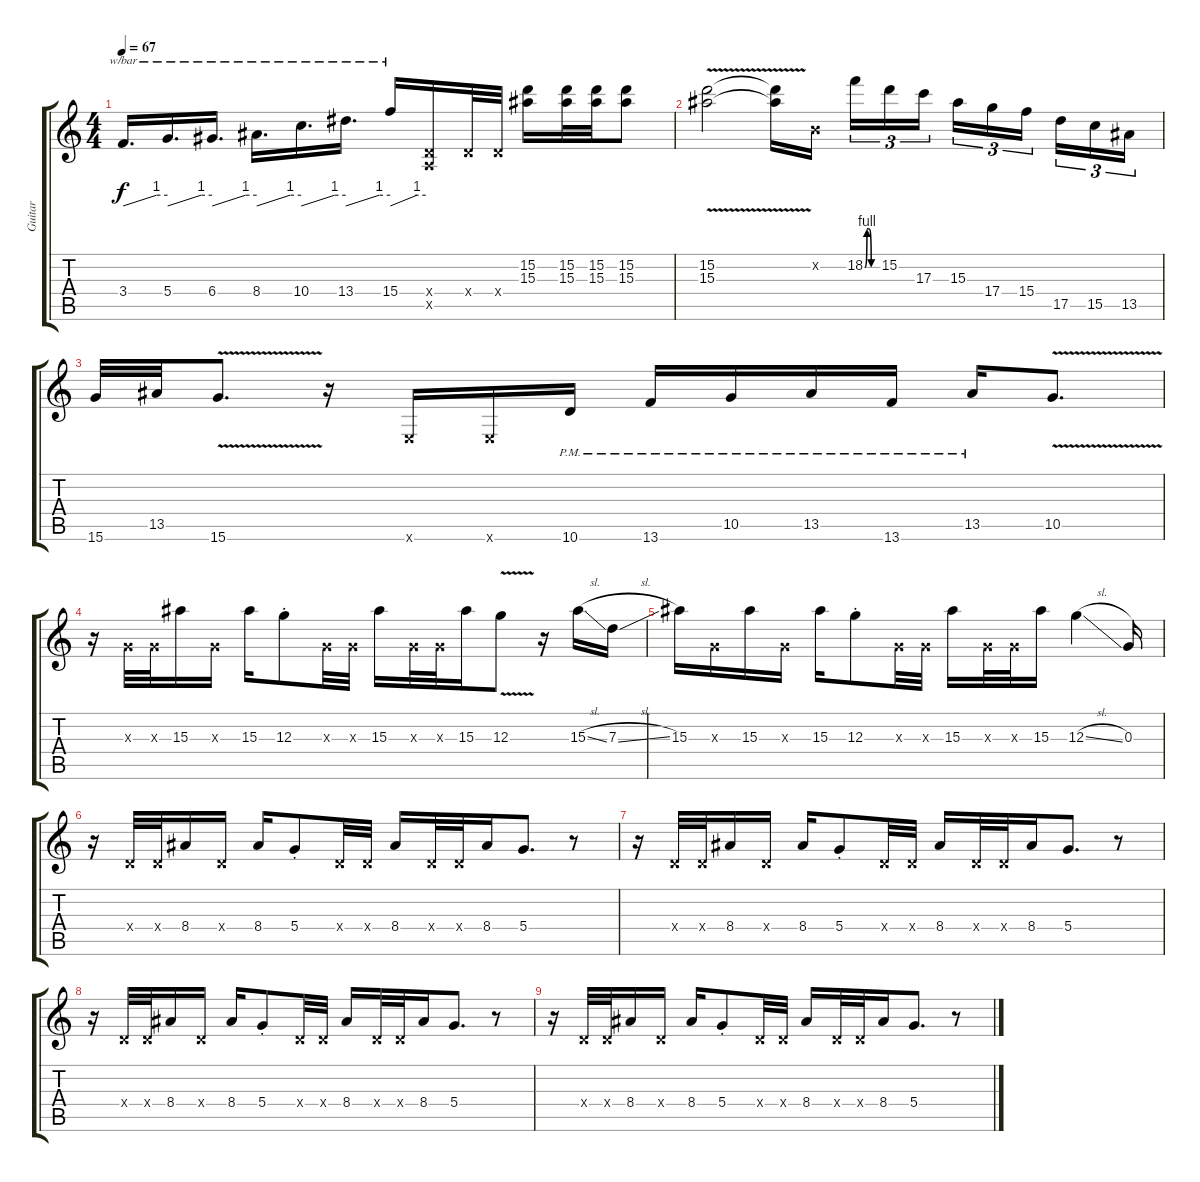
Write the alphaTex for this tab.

\track ("Guitar" "Guitar") {instrument distortionguitar}
\staff {score tabs}
\tuning (E4 B3 G3 D3 A2 E2) {hide}
\ts (4 4)
\tempo 67
\clef g2
\ks c
3.4.16{d tbe (custom default 0 0 45 4 60 4) dy f} 5.4.16{d tbe (custom default 0 0 45 4 60 4)} 6.4.16{d tbe (custom default 0 0 45 4 60 4)} 8.4.16{d tbe (custom default 0 0 45 4 60 4)} 10.4.16{d tbe (custom default 0 0 45 4 60 4)} 13.4.16{d tbe (custom default 0 0 45 4 60 4)} 15.4.16{tbe (custom default 0 0 45 4 60 4)} (0.4{x} 0.5{x}).16 0.4{x}.32 0.4{x}.32 (15.2 15.3).16 (15.2 15.3).32 (15.2 15.3).32 (15.2 15.3).8 |
(15.2{v} 15.3{v}).2 (15.2{t} 15.3{t}).16 0.2{x}.16{beam splitsecondary} 18.2{be (custom 0 0 10 4 20 4 30 0 60 0)}.16{tu (3 2)} 15.2.16{tu (3 2)} 17.3.16{tu (3 2)} 15.3.16{tu (3 2)} 17.4.16{tu (3 2)} 15.4.16{tu (3 2) beam splitsecondary} 17.5.16{tu (3 2)} 15.5.16{tu (3 2)} 13.5.16{tu (3 2)} |
15.6.32 13.5.32 15.6{v}.8{d} r.16 0.6{x}.16 0.6{x}.16 10.6{pm}.16 13.6{pm}.16 10.5{pm}.16 13.5{pm}.16 13.6{pm}.16 13.5{pm}.16 10.5{v}.8{d} |
r.16 0.3{x}.32 0.3{x}.32 15.3.16 0.3{x}.16 15.3.16 12.3{st}.8 0.3{x}.32 0.3{x}.32 15.3.16 0.3{x}.32 0.3{x}.32 15.3.16 12.3{v}.8 r.16 15.3{sl}.16 7.3{sl}.16 |
15.3.16 0.3{x}.16 15.3.16 0.3{x}.16 15.3.16 12.3{st}.8 0.3{x}.32 0.3{x}.32 15.3.16 0.3{x}.32 0.3{x}.32 15.3.16 12.3{sl}.4 0.3.16 |
r.16 0.4{x}.32 0.4{x}.32 8.4.16 0.4{x}.16 8.4.16 5.4{st}.8 0.4{x}.32 0.4{x}.32 8.4.16 0.4{x}.32 0.4{x}.32 8.4.16 5.4.8{d} r.8 |
r.16 0.4{x}.32 0.4{x}.32 8.4.16 0.4{x}.16 8.4.16 5.4{st}.8 0.4{x}.32 0.4{x}.32 8.4.16 0.4{x}.32 0.4{x}.32 8.4.16 5.4.8{d} r.8 |
r.16 0.4{x}.32 0.4{x}.32 8.4.16 0.4{x}.16 8.4.16 5.4{st}.8 0.4{x}.32 0.4{x}.32 8.4.16 0.4{x}.32 0.4{x}.32 8.4.16 5.4.8{d} r.8 |
r.16 0.4{x}.32 0.4{x}.32 8.4.16 0.4{x}.16 8.4.16 5.4{st}.8 0.4{x}.32 0.4{x}.32 8.4.16 0.4{x}.32 0.4{x}.32 8.4.16 5.4.8{d} r.8
